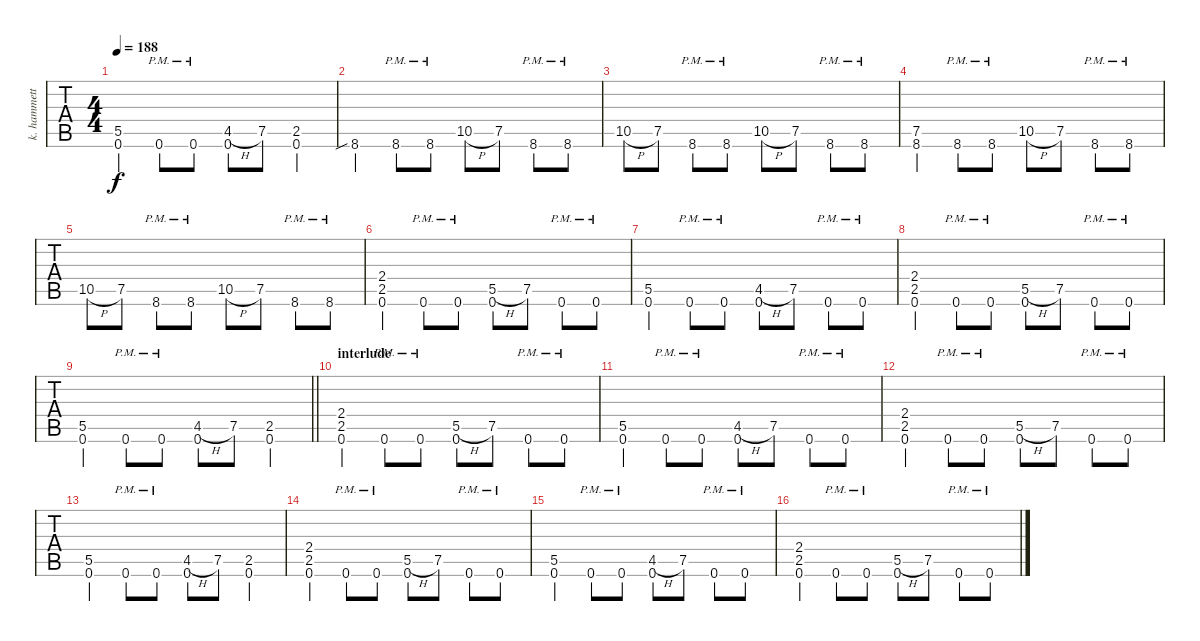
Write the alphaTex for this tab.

\track ("k. hammett - rhythm guitar" "k. hammett") {instrument distortionguitar}
\staff {tabs}
\tuning (E4 B3 G3 D3 A2 E2) {hide}
\ts (4 4)
\tempo 188
\clef g2
\ks c
(5.5 0.6).4{dy f} 0.6{pm}.8 0.6{pm}.8 (4.5{h} 0.6).8 7.5.8 (2.5 0.6).4 |
8.6{sib}.4 8.6{pm}.8 8.6{pm}.8 10.5{h}.8 7.5.8 8.6{pm}.8 8.6{pm}.8 |
10.5{h}.8 7.5.8 8.6{pm}.8 8.6{pm}.8 10.5{h}.8 7.5.8 8.6{pm}.8 8.6{pm}.8 |
(7.5 8.6).4 8.6{pm}.8 8.6{pm}.8 10.5{h}.8 7.5.8 8.6{pm}.8 8.6{pm}.8 |
10.5{h}.8 7.5.8 8.6{pm}.8 8.6{pm}.8 10.5{h}.8 7.5.8 8.6{pm}.8 8.6{pm}.8 |
(2.4 2.5 0.6).4 0.6{pm}.8 0.6{pm}.8 (5.5{h} 0.6).8 7.5.8 0.6{pm}.8 0.6{pm}.8 |
(5.5 0.6).4 0.6{pm}.8 0.6{pm}.8 (4.5{h} 0.6).8 7.5.8 0.6{pm}.8 0.6{pm}.8 |
(2.4 2.5 0.6).4 0.6{pm}.8 0.6{pm}.8 (5.5{h} 0.6).8 7.5.8 0.6{pm}.8 0.6{pm}.8 |
\barLineRight lightlight
(5.5 0.6).4 0.6{pm}.8 0.6{pm}.8 (4.5{h} 0.6).8 7.5.8 (2.5 0.6).4 |
\section ("" "interlude")
(2.4 2.5 0.6).4 0.6{pm}.8 0.6{pm}.8 (5.5{h} 0.6).8 7.5.8 0.6{pm}.8 0.6{pm}.8 |
(5.5 0.6).4 0.6{pm}.8 0.6{pm}.8 (4.5{h} 0.6).8 7.5.8 0.6{pm}.8 0.6{pm}.8 |
(2.4 2.5 0.6).4 0.6{pm}.8 0.6{pm}.8 (5.5{h} 0.6).8 7.5.8 0.6{pm}.8 0.6{pm}.8 |
(5.5 0.6).4 0.6{pm}.8 0.6{pm}.8 (4.5{h} 0.6).8 7.5.8 (2.5 0.6).4 |
(2.4 2.5 0.6).4 0.6{pm}.8 0.6{pm}.8 (5.5{h} 0.6).8 7.5.8 0.6{pm}.8 0.6{pm}.8 |
(5.5 0.6).4 0.6{pm}.8 0.6{pm}.8 (4.5{h} 0.6).8 7.5.8 0.6{pm}.8 0.6{pm}.8 |
(2.4 2.5 0.6).4 0.6{pm}.8 0.6{pm}.8 (5.5{h} 0.6).8 7.5.8 0.6{pm}.8 0.6{pm}.8
